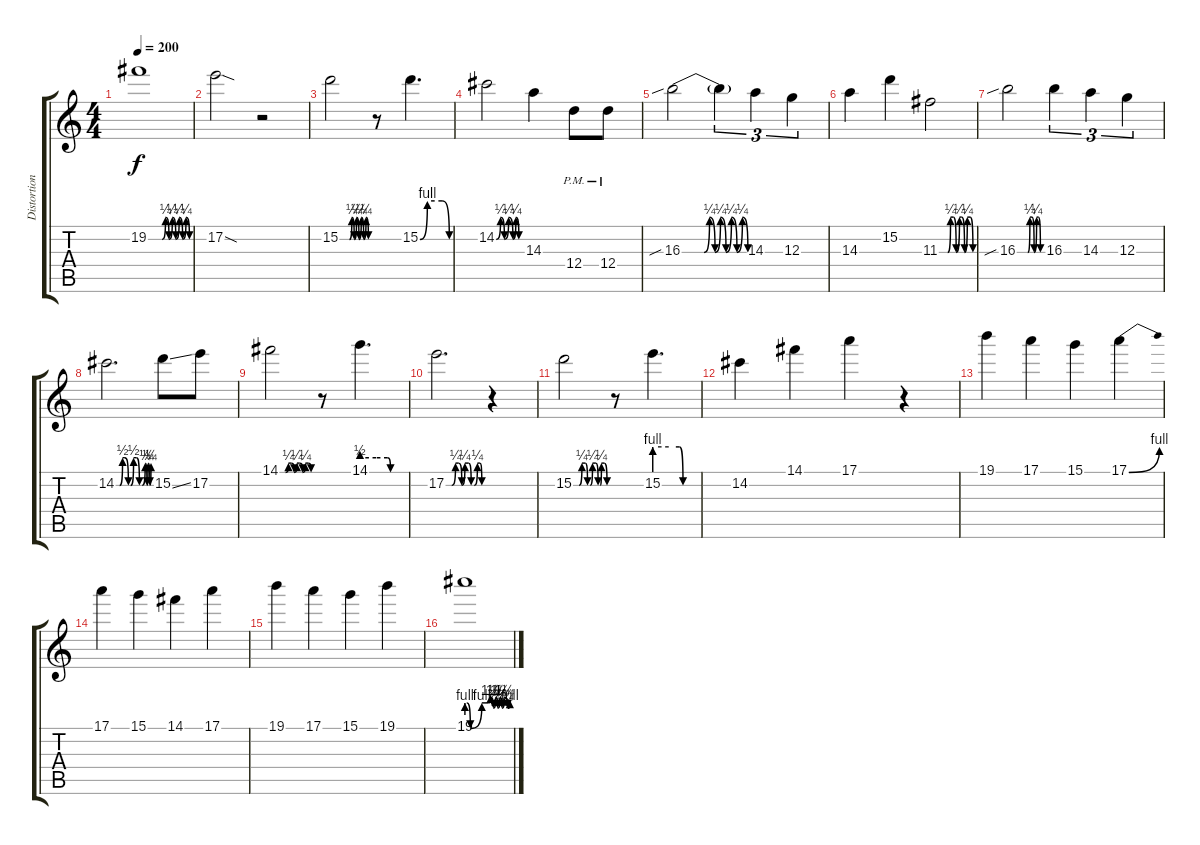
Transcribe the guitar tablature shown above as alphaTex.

\track ("Distortion guitar" "Distortion") {instrument distortionguitar}
\staff {score tabs}
\tuning (E4 B3 G3 D3 A2 E2) {hide}
\ts (4 4)
\tempo 200
\clef g2
\ks c
19.2{be (custom 0 0 10 0 20 0 25 1 30 0 35 1 40 0 45 1 50 0 55 1 60 0)}.1{dy f} |
17.2{sod}.2 r.2 |
15.2{be (custom 0 0 10 0 20 0 25 1 30 0 35 1 40 0 45 1 50 0 55 1 60 0)}.2 r.8 15.2{be (custom 0 0 15 4 30 4 45 4 60 0)}.4{d} |
14.2{be (custom 0 0 10 1 19 0 29 1 39 0 46 1 53 0 60 0)}.2 14.3.4 12.4{pm}.8 12.4{pm}.8 |
16.3{be (custom 0 0 10 0 20 0 25 1 30 0 35 1 40 0 45 1 50 0 55 1 60 0) sib}.2 16.3{t}.4{tu (3 2)} 14.3.4{tu (3 2)} 12.3.4{tu (3 2)} |
14.3.4 15.2.4 11.3{be (custom 0 0 15 0 20 1 25 1 30 0 36 1 40 1 45 0 50 1 55 1 60 0)}.2 |
16.3{be (custom 0 0 15 0 25 0 30 1 35 1 40 0 46 1 50 1 55 0 60 0) sib}.2 16.3.4{tu (3 2)} 14.3.4{tu (3 2)} 12.3.4{tu (3 2)} |
14.2{be (custom 0 0 6 0 11 2 15 2 21 0 25 0 30 2 35 2 40 0 45 0 50 1 53 0 55 1 58 0 60 1)}.2{d} 15.2{ss}.8 17.2.8 |
14.1{be (custom 0 0 10 0 15 1 20 1 25 0 30 1 35 1 40 0 45 1 50 1 55 0 60 0)}.2 r.8 14.1{be (custom 0 2 20 2 36 2 40 0 60 0)}.4{d} |
17.2{be (custom 0 0 9 0 15 1 20 1 25 0 30 1 36 1 40 0 45 0 50 1 54 1 57 0 60 0)}.2{d} r.4 |
15.2{be (custom 0 0 10 0 15 1 21 1 25 0 30 0 34 1 40 1 44 0 48 0 50 1 55 1 60 0)}.2 r.8 15.2{be (custom 0 4 20 4 35 4 40 0 60 0)}.4{d} |
14.2.4 14.1.4 17.1.4 r.4 |
19.1.4 17.1.4 15.1.4 17.1{be (bend 0 0 60 4)}.4 |
17.1.4 15.1.4 14.1.4 17.1.4 |
19.1.4 17.1.4 15.1.4 19.1.4 |
19.1{be (custom 0 4 5 0 21 4 30 4 33 5 37 3 40 5 43 3 46 5 49 3 52 5 57 3 60 4)}.1
